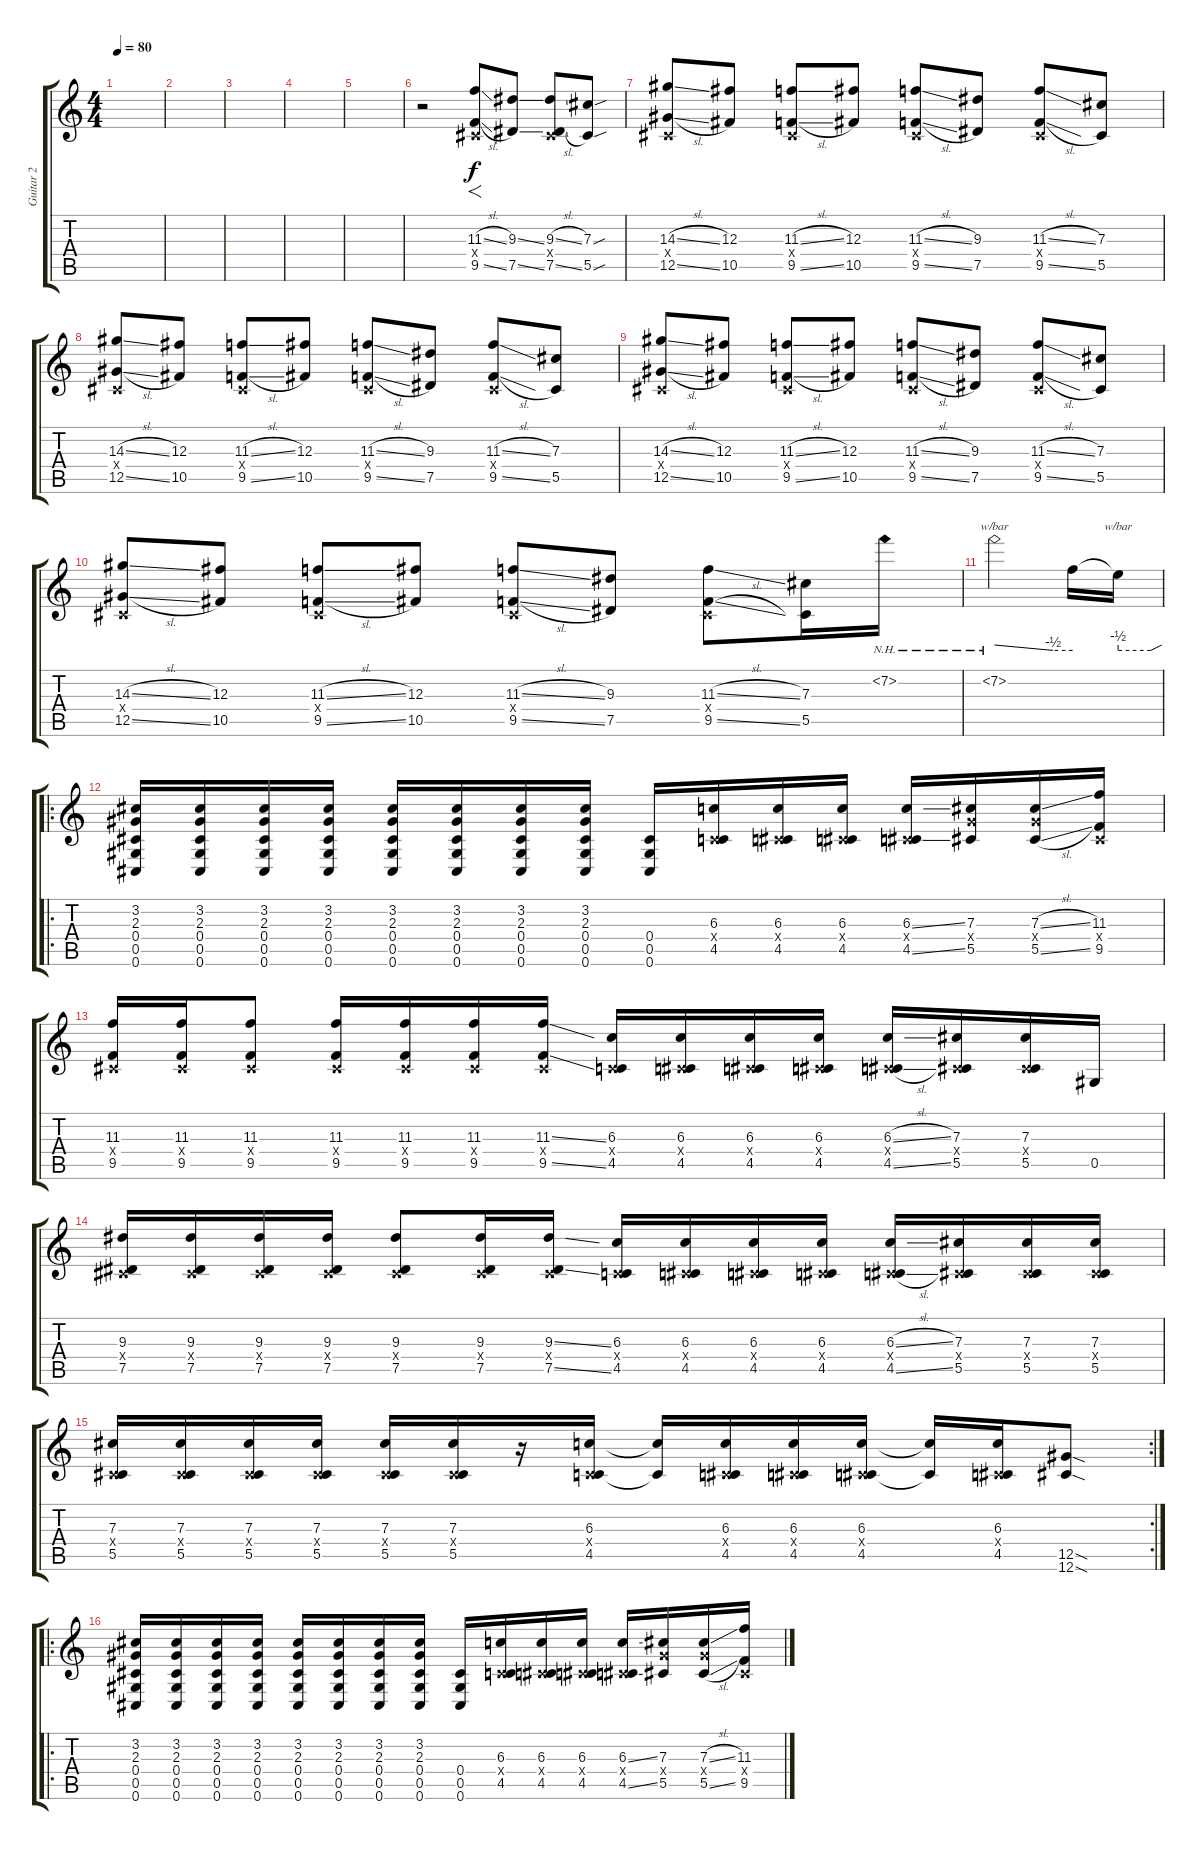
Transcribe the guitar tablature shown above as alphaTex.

\track ("Guitar 2" "Guitar 2") {instrument distortionguitar}
\staff {score tabs}
\tuning (Eb4 Bb3 Gb3 Db3 Ab2 Db2) {hide}
\ts (4 4)
\tempo 80
\clef g2
\ks c
|
|
|
|
|
r.2 (11.3{sl} 0.4{x} 9.5{sl}).8{f} (9.3{ss} 7.5{ss}).8 (9.3{sl} 0.4{x} 7.5{sl}).8 (7.3{sou} 5.5{sou}).8 |
(14.3{sl} 0.4{x} 12.5{sl}).8 (12.3 10.5).8 (11.3{sl} 0.4{x} 9.5{sl}).8 (12.3 10.5).8 (11.3{sl} 0.4{x} 9.5{sl}).8 (9.3 7.5).8 (11.3{sl} 0.4{x} 9.5{sl}).8 (7.3 5.5).8 |
(14.3{sl} 0.4{x} 12.5{sl}).8 (12.3 10.5).8 (11.3{sl} 0.4{x} 9.5{sl}).8 (12.3 10.5).8 (11.3{sl} 0.4{x} 9.5{sl}).8 (9.3 7.5).8 (11.3{sl} 0.4{x} 9.5{sl}).8 (7.3 5.5).8 |
(14.3{sl} 0.4{x} 12.5{sl}).8 (12.3 10.5).8 (11.3{sl} 0.4{x} 9.5{sl}).8 (12.3 10.5).8 (11.3{sl} 0.4{x} 9.5{sl}).8 (9.3 7.5).8 (11.3{sl} 0.4{x} 9.5{sl}).8 (7.3 5.5).8 |
(14.3{sl} 0.4{x} 12.5{sl}).8 (12.3 10.5).8 (11.3{sl} 0.4{x} 9.5{sl}).8 (12.3 10.5).8 (11.3{sl} 0.4{x} 9.5{sl}).8 (9.3 7.5).8 (11.3{sl} 0.4{x} 9.5{sl}).8 (7.3 5.5).16 7.2{nh}.16 |
7.2{nh}.2{tbe (custom default 0 0 45 -2 60 -2)} 7.2{t}.16 7.2{t}.16{tbe (custom default 0 -2 45 -2 60 0)} |
\ro
(3.2 2.3 0.4 0.5 0.6).16 (3.2 2.3 0.4 0.5 0.6).16 (3.2 2.3 0.4 0.5 0.6).16 (3.2 2.3 0.4 0.5 0.6).16 (3.2 2.3 0.4 0.5 0.6).16 (3.2 2.3 0.4 0.5 0.6).16 (3.2 2.3 0.4 0.5 0.6).16 (3.2 2.3 0.4 0.5 0.6).16 (0.4 0.5 0.6).16 (6.3 0.4{x} 4.5).16 (6.3 0.4{x} 4.5).16 (6.3 0.4{x} 4.5).16 (6.3{ss} 0.4{x} 4.5{ss}).16 (7.3 7.4{x} 5.5).16 (7.3{sl} 7.4{x} 5.5{sl}).16 (11.3 0.4{x} 9.5).16 |
(11.3 0.4{x} 9.5).16 (11.3 0.4{x} 9.5).16 (11.3 0.4{x} 9.5).8 (11.3 0.4{x} 9.5).16 (11.3 0.4{x} 9.5).16 (11.3 0.4{x} 9.5).16 (11.3{ss} 0.4{x} 9.5{ss}).16 (6.3 0.4{x} 4.5).16 (6.3 0.4{x} 4.5).16 (6.3 0.4{x} 4.5).16 (6.3 0.4{x} 4.5).16 (6.3{sl} 0.4{x} 4.5{sl}).16 (7.3 0.4{x} 5.5).16 (7.3 0.4{x} 5.5).16 0.5.16 |
(9.3 0.4{x} 7.5).16 (9.3 0.4{x} 7.5).16 (9.3 0.4{x} 7.5).16 (9.3 0.4{x} 7.5).16 (9.3 0.4{x} 7.5).8 (9.3 0.4{x} 7.5).16 (9.3{ss} 0.4{x} 7.5{ss}).16 (6.3 0.4{x} 4.5).16 (6.3 0.4{x} 4.5).16 (6.3 0.4{x} 4.5).16 (6.3 0.4{x} 4.5).16 (6.3{sl} 0.4{x} 4.5{sl}).16 (7.3 0.4{x} 5.5).16 (7.3 0.4{x} 5.5).16 (7.3 0.4{x} 5.5).16 |
\rc 2
(7.3 0.4{x} 5.5).16 (7.3 0.4{x} 5.5).16 (7.3 0.4{x} 5.5).16 (7.3 0.4{x} 5.5).16 (7.3 0.4{x} 5.5).16 (7.3 0.4{x} 5.5).16 r.16 (6.3 0.4{x} 4.5).16 (6.3{t} 4.5{t}).16 (6.3 0.4{x} 4.5).16 (6.3 0.4{x} 4.5).16 (6.3 0.4{x} 4.5).16 (6.3{t} 4.5{t}).16 (6.3 0.4{x} 4.5).16 (12.5{sod} 12.6{sod}).8 |
\ro
(3.2 2.3 0.4 0.5 0.6).16 (3.2 2.3 0.4 0.5 0.6).16 (3.2 2.3 0.4 0.5 0.6).16 (3.2 2.3 0.4 0.5 0.6).16 (3.2 2.3 0.4 0.5 0.6).16 (3.2 2.3 0.4 0.5 0.6).16 (3.2 2.3 0.4 0.5 0.6).16 (3.2 2.3 0.4 0.5 0.6).16 (0.4 0.5 0.6).16 (6.3 0.4{x} 4.5).16 (6.3 0.4{x} 4.5).16 (6.3 0.4{x} 4.5).16 (6.3{ss} 0.4{x} 4.5{ss}).16 (7.3 7.4{x} 5.5).16 (7.3{sl} 7.4{x} 5.5{sl}).16 (11.3 0.4{x} 9.5).16
